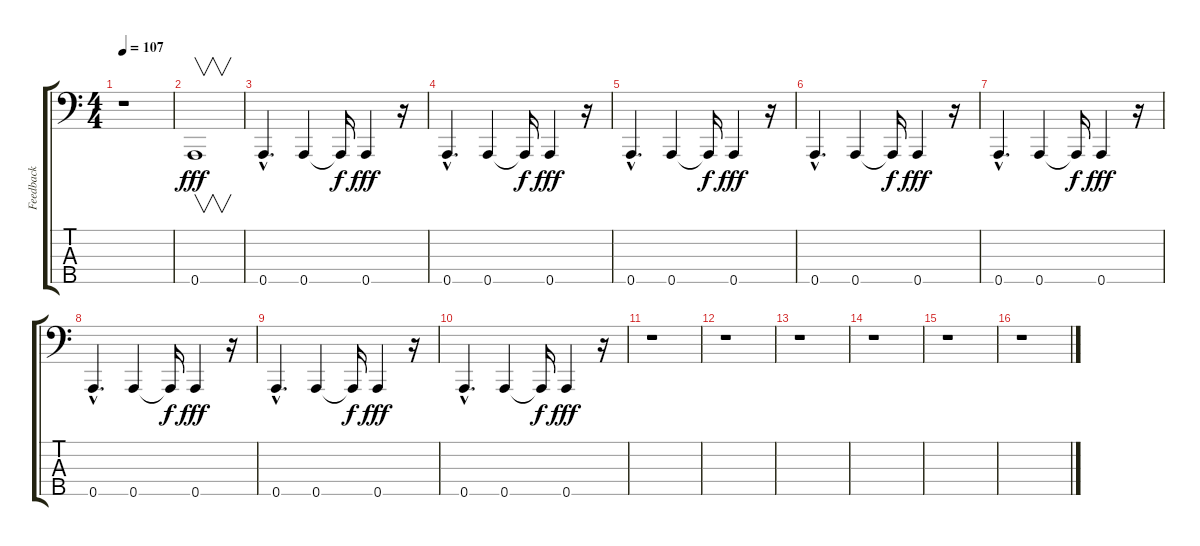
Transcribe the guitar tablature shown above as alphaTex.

\track ("Feedback" "Feedback") {instrument electricbassfinger}
\staff {score tabs}
\tuning (F2 C2 G1 D1 A0) {hide}
\ts (4 4)
\tempo 107
\clef f4
\ks c
r.1{dy fff} |
0.5.1{v} |
0.5{hac}.4{d} 0.5.4 0.5{t}.16{dy f} 0.5.4{dy fff} r.16 |
0.5{hac}.4{d} 0.5.4 0.5{t}.16{dy f} 0.5.4{dy fff} r.16 |
0.5{hac}.4{d} 0.5.4 0.5{t}.16{dy f} 0.5.4{dy fff} r.16 |
0.5{hac}.4{d} 0.5.4 0.5{t}.16{dy f} 0.5.4{dy fff} r.16 |
0.5{hac}.4{d} 0.5.4 0.5{t}.16{dy f} 0.5.4{dy fff} r.16 |
0.5{hac}.4{d} 0.5.4 0.5{t}.16{dy f} 0.5.4{dy fff} r.16 |
0.5{hac}.4{d} 0.5.4 0.5{t}.16{dy f} 0.5.4{dy fff} r.16 |
0.5{hac}.4{d} 0.5.4 0.5{t}.16{dy f} 0.5.4{dy fff} r.16 |
r.1 |
r.1 |
r.1 |
r.1 |
r.1 |
r.1
